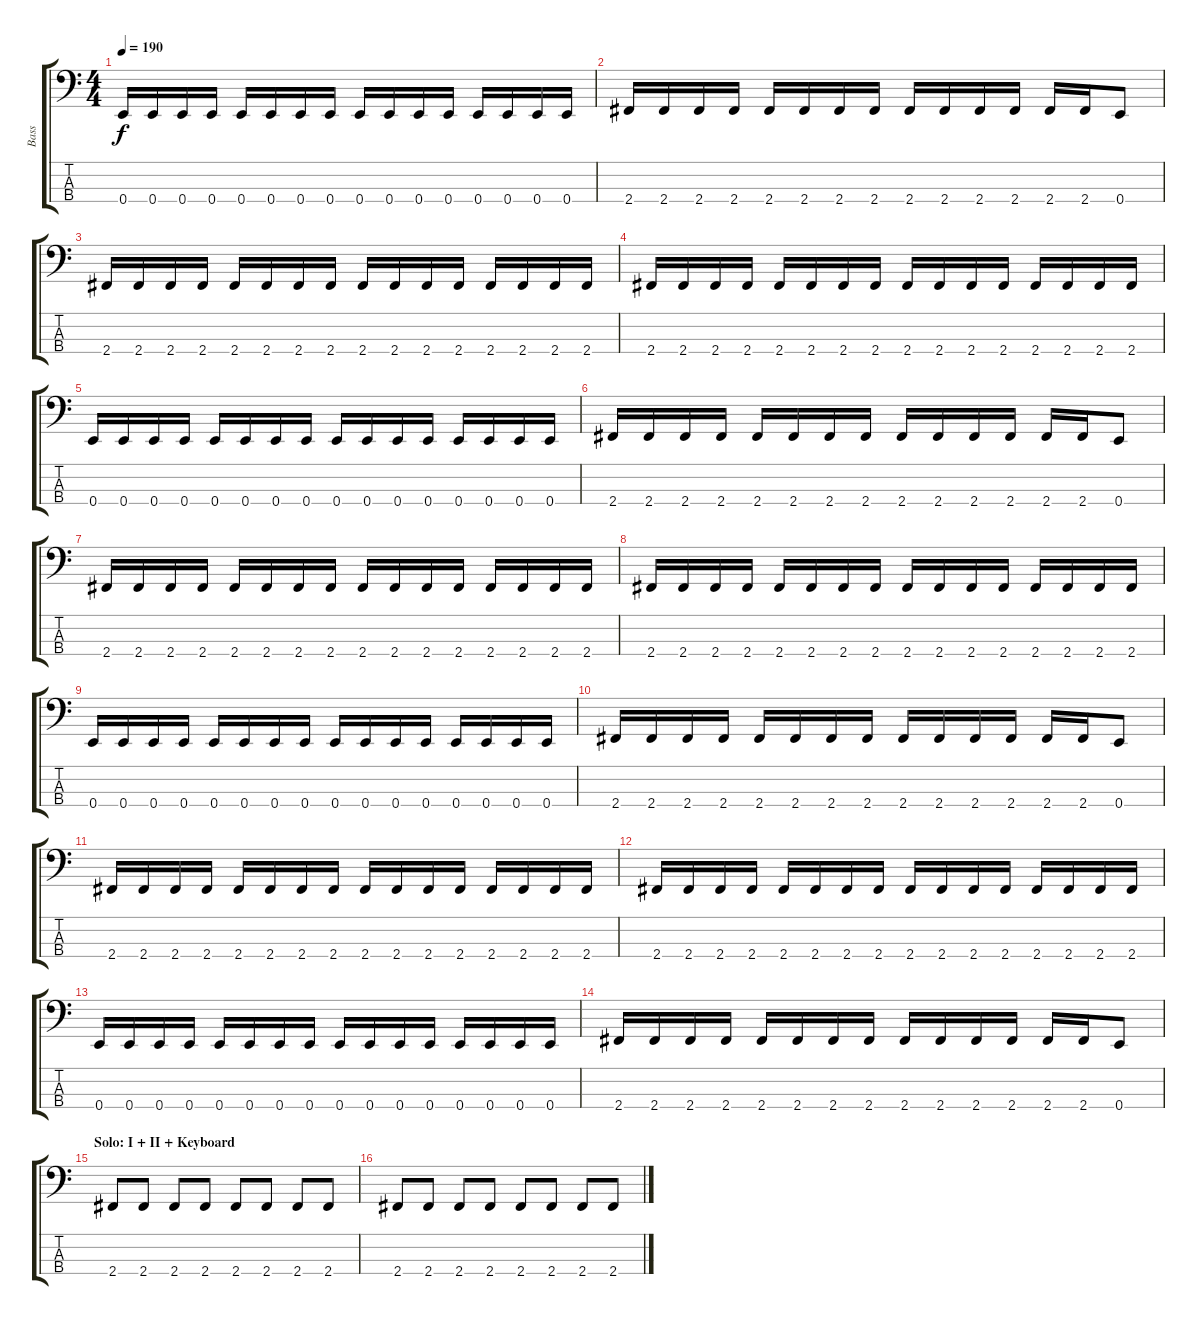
\track ("Bass" "Bass") {instrument electricbasspick}
\staff {score tabs}
\tuning (G2 D2 A1 E1) {hide}
\ts (4 4)
\tempo 190
\clef f4
\ks c
0.4.16{dy f} 0.4.16 0.4.16 0.4.16 0.4.16 0.4.16 0.4.16 0.4.16 0.4.16 0.4.16 0.4.16 0.4.16 0.4.16 0.4.16 0.4.16 0.4.16 |
2.4.16 2.4.16 2.4.16 2.4.16 2.4.16 2.4.16 2.4.16 2.4.16 2.4.16 2.4.16 2.4.16 2.4.16 2.4.16 2.4.16 0.4.8 |
2.4.16 2.4.16 2.4.16 2.4.16 2.4.16 2.4.16 2.4.16 2.4.16 2.4.16 2.4.16 2.4.16 2.4.16 2.4.16 2.4.16 2.4.16 2.4.16 |
2.4.16 2.4.16 2.4.16 2.4.16 2.4.16 2.4.16 2.4.16 2.4.16 2.4.16 2.4.16 2.4.16 2.4.16 2.4.16 2.4.16 2.4.16 2.4.16 |
0.4.16 0.4.16 0.4.16 0.4.16 0.4.16 0.4.16 0.4.16 0.4.16 0.4.16 0.4.16 0.4.16 0.4.16 0.4.16 0.4.16 0.4.16 0.4.16 |
2.4.16 2.4.16 2.4.16 2.4.16 2.4.16 2.4.16 2.4.16 2.4.16 2.4.16 2.4.16 2.4.16 2.4.16 2.4.16 2.4.16 0.4.8 |
2.4.16 2.4.16 2.4.16 2.4.16 2.4.16 2.4.16 2.4.16 2.4.16 2.4.16 2.4.16 2.4.16 2.4.16 2.4.16 2.4.16 2.4.16 2.4.16 |
2.4.16 2.4.16 2.4.16 2.4.16 2.4.16 2.4.16 2.4.16 2.4.16 2.4.16 2.4.16 2.4.16 2.4.16 2.4.16 2.4.16 2.4.16 2.4.16 |
0.4.16 0.4.16 0.4.16 0.4.16 0.4.16 0.4.16 0.4.16 0.4.16 0.4.16 0.4.16 0.4.16 0.4.16 0.4.16 0.4.16 0.4.16 0.4.16 |
2.4.16 2.4.16 2.4.16 2.4.16 2.4.16 2.4.16 2.4.16 2.4.16 2.4.16 2.4.16 2.4.16 2.4.16 2.4.16 2.4.16 0.4.8 |
2.4.16 2.4.16 2.4.16 2.4.16 2.4.16 2.4.16 2.4.16 2.4.16 2.4.16 2.4.16 2.4.16 2.4.16 2.4.16 2.4.16 2.4.16 2.4.16 |
2.4.16 2.4.16 2.4.16 2.4.16 2.4.16 2.4.16 2.4.16 2.4.16 2.4.16 2.4.16 2.4.16 2.4.16 2.4.16 2.4.16 2.4.16 2.4.16 |
0.4.16 0.4.16 0.4.16 0.4.16 0.4.16 0.4.16 0.4.16 0.4.16 0.4.16 0.4.16 0.4.16 0.4.16 0.4.16 0.4.16 0.4.16 0.4.16 |
2.4.16 2.4.16 2.4.16 2.4.16 2.4.16 2.4.16 2.4.16 2.4.16 2.4.16 2.4.16 2.4.16 2.4.16 2.4.16 2.4.16 0.4.8 |
\section ("" "Solo: I + II + Keyboard")
2.4.8 2.4.8 2.4.8 2.4.8 2.4.8 2.4.8 2.4.8 2.4.8 |
2.4.8 2.4.8 2.4.8 2.4.8 2.4.8 2.4.8 2.4.8 2.4.8
